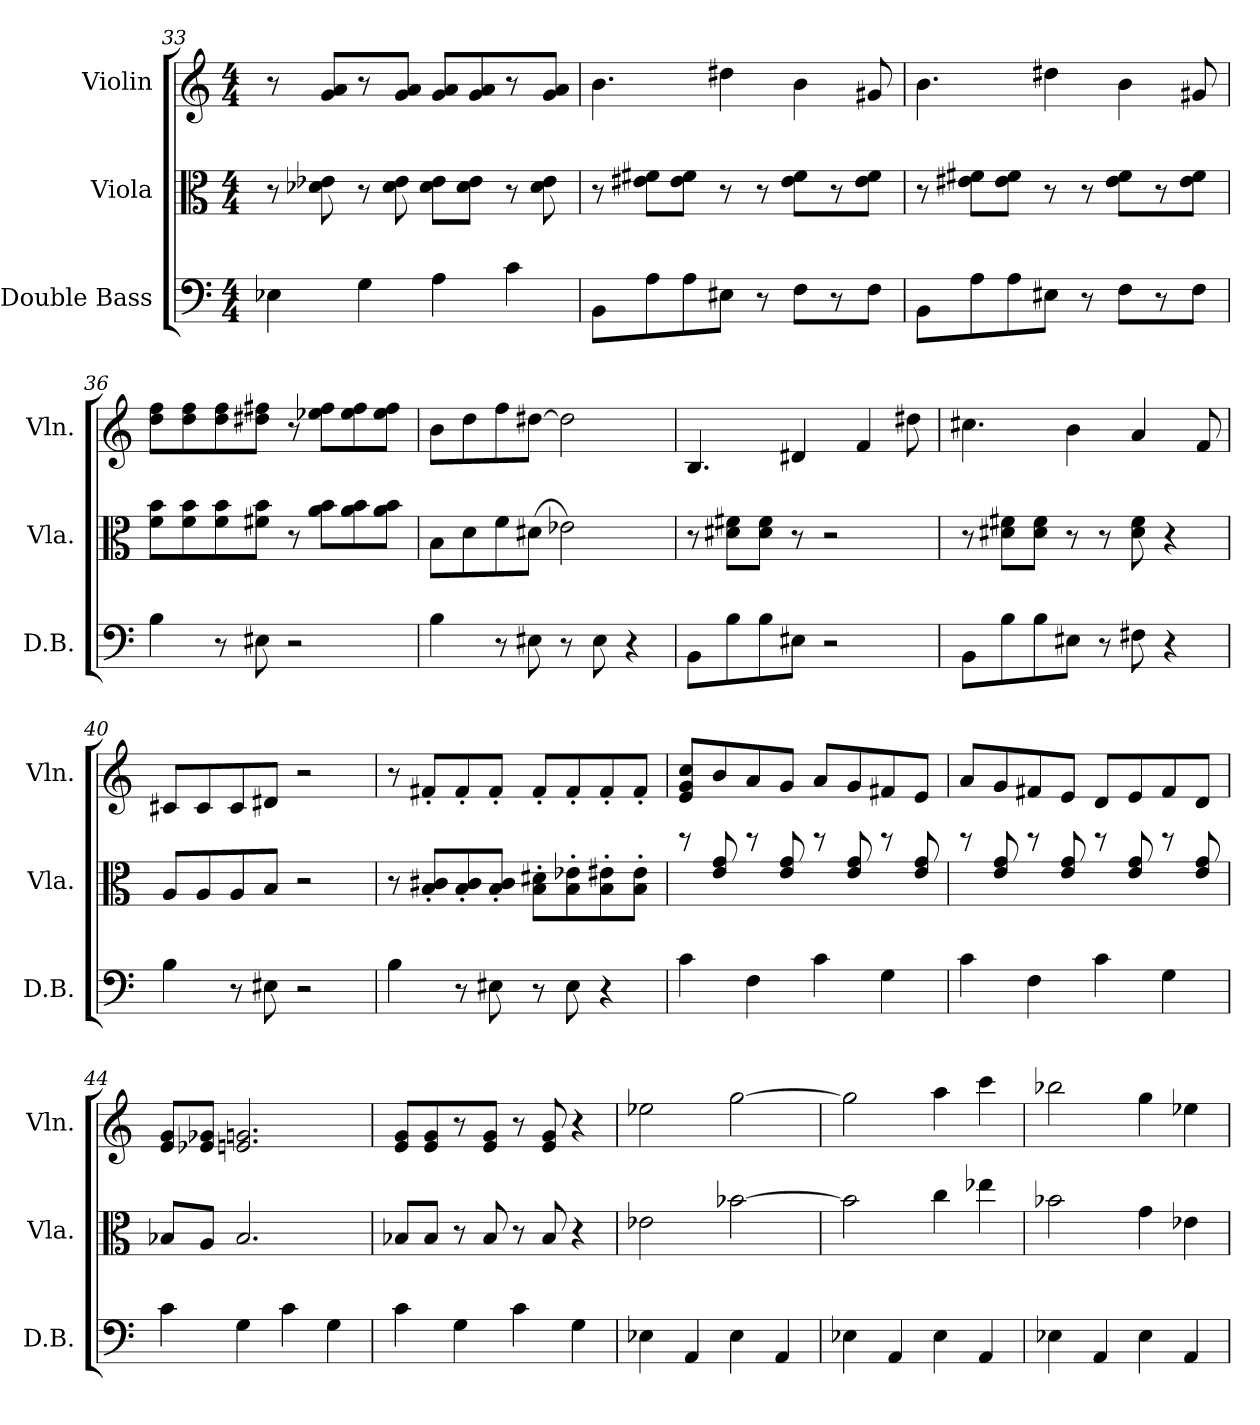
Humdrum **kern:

**kern	**kern	**kern
*part3	*part2	*part1
*staff3	*staff2	*staff1
*I"Double Bass	*I"Viola	*I"Violin
*I'D.B.	*I'Vla.	*I'Vln.
*clefF4	*clefC3	*clefG2
*ITrd7c12	*	*
*k[]	*k[]	*k[]
*M4/4	*M4/4	*M4/4
=33	=33	=33
4EE-X\	8r	8r
.	8d-X\ 8e-X\	8g/ 8a/L
4GG\	8r	8r
.	8d-\ 8e-\	8g/ 8a/J
4AA\	8d-\ 8e-\L	8g/ 8a/L
.	8d-\ 8e-\J	8g/ 8a/
4C\	8r	8r
.	8d-\ 8e-\	8g/ 8a/J
!!LO:LB:g=z
=34	=34	=34
8BBB\L	8r	4.b\
8AA\	8e#X\ 8f#X\L	.
8AA\	8e#\ 8f#\J	.
8EE#X\J	8r	4dd#X\
8r	8r	.
8FF\L	8e#\ 8f#\L	4b\
8r	8r	.
8FF\J	8e#\ 8f#\J	8g#X/
=35	=35	=35
8BBB\L	8r	4.b\
8AA\	8e#X\ 8f#X\L	.
8AA\	8e#\ 8f#\J	.
8EE#X\J	8r	4dd#X\
8r	8r	.
8FF\L	8e#\ 8f#\L	4b\
8r	8r	.
8FF\J	8e#\ 8f#\J	8g#X/
=36	=36	=36
4BB\	8f\ 8b\L	8dd\ 8ff\L
.	8f\ 8b\	8dd\ 8ff\
8r	8f\ 8b\	8dd\ 8ff\
8EE#X\	8f#X\ 8b\J	8dd#X\ 8ff#X\J
2r	8r	8r
.	8a\ 8b\L	8ee-X\ 8ff#\L
.	8a\ 8b\	8ee-\ 8ff#\
.	8a\ 8b\J	8ee-\ 8ff#\J
!!LO:PB:g=z
=37	=37	=37
4BB\	8B\L	8b\L
.	8d\	8dd\
8r	8f\	8ff\
8EE#X\	[8d#X\J	[8dd#X\J
8r	2e-X\]	2dd#\]
8EE#\	.	.
4r	.	.
!!LO:PB:g=z
=38	=38	=38
8BBB\L	8r	4.B/
8BB\	8d#X\ 8f#X\L	.
8BB\	8d#\ 8f#\J	.
8EE#X\J	8r	4d#X/
2r	2r	.
.	.	4f/
.	.	8dd#X\
=39	=39	=39
8BBB\L	8r	4.cc#X\
8BB\	8d#X\ 8f#X\L	.
8BB\	8d#\ 8f#\J	.
8EE#X\J	8r	4b\
8r	8r	.
8FF#X\	8d#\ 8f#\	4a/
4r	4r	.
.	.	8f/
=40	=40	=40
4BB\	8A/L	8c#X/L
.	8A/	8c#/
8r	8A/	8c#/
8EE#X\	8B/J	8d#X/J
2r	2r	2r
!!LO:LB:g=z
=41	=41	=41
4BB\	8r	8r
.	8B/' 8c#X/'L	8f#X'/L
8r	8B/' 8c#/'	8f#'/
8EE#X\	8B/' 8c#/'J	8f#'/J
8r	8B\' 8d#X\'L	8f#'/L
8EE#\	8B\' 8e-X\'	8f#'/
4r	8B\' 8e#X\'	8f#'/
.	8B\' 8e#\'J	8f#'/J
=42	=42	=42
4C\	8rdd	8e/ 8g/ 8cc/L
.	8e/ 8g/	8b/
4FF\	8rdd	8a/
.	8e/ 8g/	8g/J
4C\	8rdd	8a/L
.	8e/ 8g/	8g/
4GG\	8rdd	8f#X/
.	8e/ 8g/	8e/J
=43	=43	=43
4C\	8rdd	8a/L
.	8e/ 8g/	8g/
4FF\	8rdd	8f#X/
.	8e/ 8g/	8e/J
4C\	8rdd	8d/L
.	8e/ 8g/	8e/
4GG\	8rdd	8f#/
.	8e/ 8g/	8d/J
!!LO:LB:g=z
=44	=44	=44
4C\	8B-X/L	8e/ 8g/L
.	8A/J	8e-X/ 8g-X/J
4GG\	2.B-/	2.en/ 2.gn/
4C\	.	.
4GG\	.	.
=45	=45	=45
4C\	8B-X/L	8e/ 8g/L
.	8B-/J	8e/ 8g/
4GG\	8r	8r
.	8B-/	8e/ 8g/J
4C\	8r	8r
.	8B-/	8e/ 8g/
4GG\	4r	4r
=46	=46	=46
4EE-X\	2e-X\	2ee-X\
4AAA/	.	.
4EE-\	[2b-X\	[2gg\
4AAA/	.	.
=47	=47	=47
4EE-X\	2b-\]	2gg\]
4AAA/	.	.
4EE-\	4cc\	4aa\
4AAA/	4ee-X\	4ccc\
=48	=48	=48
4EE-X\	2b-X\	2bb-X\
4AAA/	.	.
4EE-\	4g\	4gg\
4AAA/	4e-X\	4ee-X\
=	=	=
*-	*-	*-
